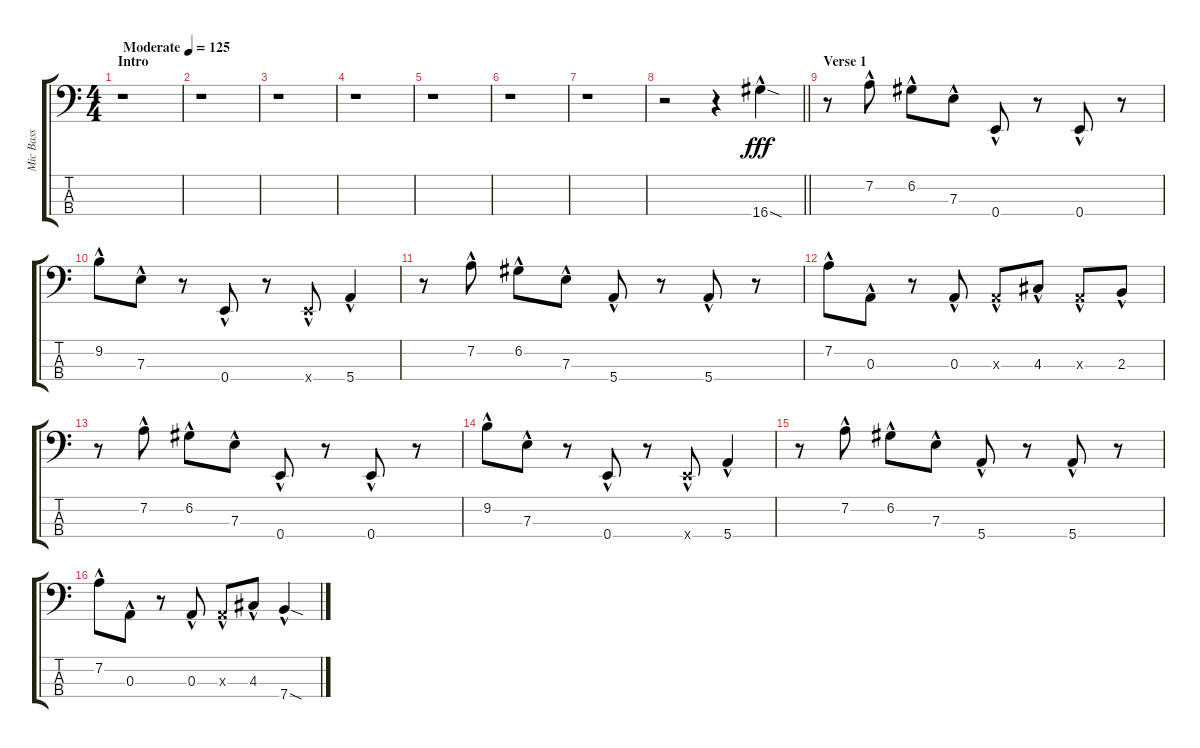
\track ("Mic Bass" "Mic Bass") {instrument electricbassfinger}
\staff {score tabs}
\tuning (G2 D2 A1 E1) {hide}
\ts (4 4)
\section ("" "Intro")
\tempo (125 "Moderate")
\clef f4
\ks c
r.1{dy fff instrument electricbassfinger} |
r.1 |
r.1 |
r.1 |
r.1 |
r.1 |
r.1 |
\barLineRight lightlight
r.2 r.4 16.4{sod hac}.4 |
\section ("" "Verse 1")
r.8 7.2{hac}.8 6.2{hac}.8 7.3{hac}.8 0.4{hac}.8 r.8 0.4{hac}.8 r.8 |
9.2{hac}.8 7.3{hac}.8 r.8 0.4{hac}.8 r.8 0.4{hac x}.8 5.4{hac}.4 |
r.8 7.2{hac}.8 6.2{hac}.8 7.3{hac}.8 5.4{hac}.8 r.8 5.4{hac}.8 r.8 |
7.2{hac}.8 0.3{hac}.8 r.8 0.3{hac}.8 0.3{hac x}.8 4.3{hac}.8 0.3{hac x}.8 2.3{hac}.8 |
r.8 7.2{hac}.8 6.2{hac}.8 7.3{hac}.8 0.4{hac}.8 r.8 0.4{hac}.8 r.8 |
9.2{hac}.8 7.3{hac}.8 r.8 0.4{hac}.8 r.8 0.4{hac x}.8 5.4{hac}.4 |
r.8 7.2{hac}.8 6.2{hac}.8 7.3{hac}.8 5.4{hac}.8 r.8 5.4{hac}.8 r.8 |
7.2{hac}.8 0.3{hac}.8 r.8 0.3{hac}.8 0.3{hac x}.8 4.3{hac}.8 7.4{sod hac}.4
